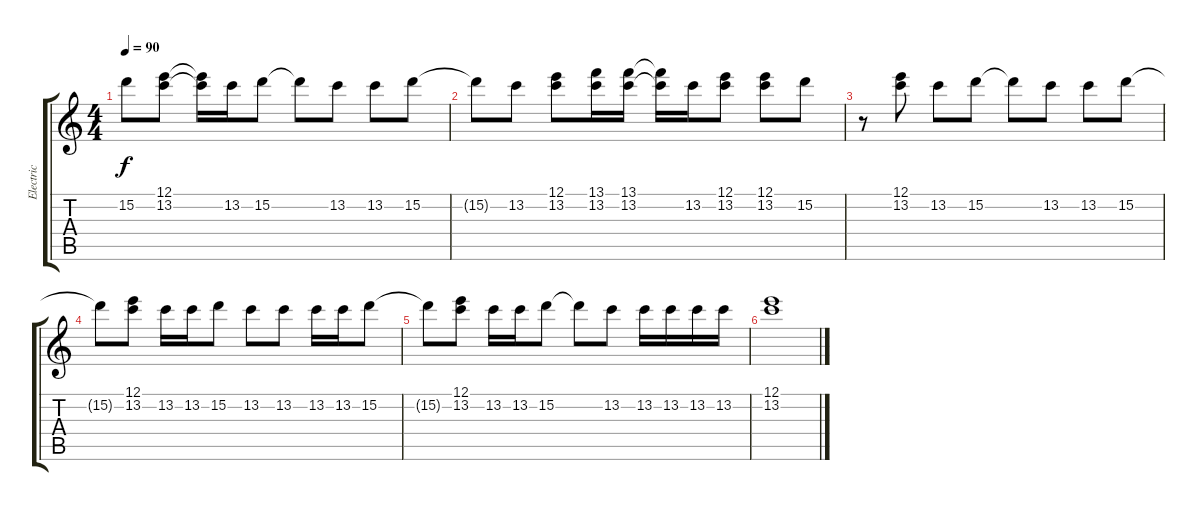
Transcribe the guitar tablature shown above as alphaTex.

\track ("Electric " "Electric ") {instrument electricguitarclean}
\staff {score tabs}
\tuning (E4 B3 G3 D3 A2 E2) {hide}
\ts (4 4)
\tempo 90
\clef g2
\ks c
15.2{t}.8{dy f} (12.1 13.2).8 (12.1{t} 13.2{t}).16 13.2.16 15.2.8 15.2{t}.8 13.2.8 13.2.8 15.2.8 |
15.2{t}.8 13.2.8 (12.1 13.2).8 (13.1 13.2).16 (13.1 13.2).16 (13.1{t} 13.2{t}).16 13.2.16 (12.1 13.2).8 (12.1 13.2).8 15.2.8 |
r.8 (12.1 13.2).8 13.2.8 15.2.8 15.2{t}.8 13.2.8 13.2.8 15.2.8 |
15.2{t}.8 (12.1 13.2).8 13.2.16 13.2.16 15.2.8 13.2.8 13.2.8 13.2.16 13.2.16 15.2.8 |
15.2{t}.8 (12.1 13.2).8 13.2.16 13.2.16 15.2.8 15.2{t}.8 13.2.8 13.2.16 13.2.16 13.2.16 13.2.16 |
(12.1 13.2).1
